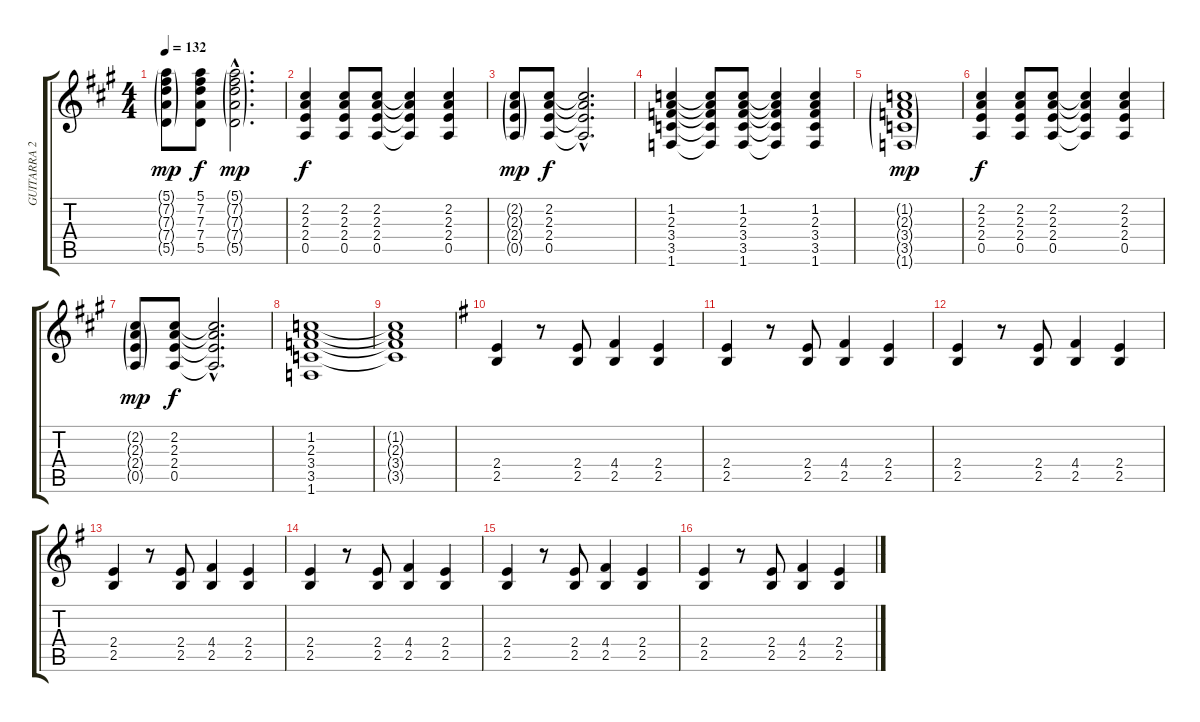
\track ("GUITARRA 2" "GUITARRA 2") {instrument overdrivenguitar}
\staff {score tabs}
\tuning (E4 B3 G3 D3 A2 E2) {hide}
\ts (4 4)
\tempo 132
\clef g2
\ks f#minor
(5.1{g} 7.2{g} 7.3{g} 7.4{g} 5.5{g}).8{dy mp} (5.1 7.2 7.3 7.4 5.5).8{dy f} (5.1{g hac} 7.2{g hac} 7.3{g hac} 7.4{g hac} 5.5{g hac}).2{d dy mp} |
(2.2 2.3 2.4 0.5).4{dy f} (2.2 2.3 2.4 0.5).8 (2.2 2.3 2.4 0.5).8 (2.2{t} 2.3{t} 2.4{t} 0.5{t}).4 (2.2 2.3 2.4 0.5).4 |
(2.2{g} 2.3{g} 2.4{g} 0.5{g}).8{dy mp} (2.2 2.3 2.4 0.5).8{dy f} (2.2{hac t} 2.3{hac t} 2.4{hac t} 0.5{hac t}).2{d} |
(1.2 2.3 3.4 3.5 1.6).4 (1.2{t} 2.3{t} 3.4{t} 3.5{t} 1.6{t}).8 (1.2 2.3 3.4 3.5 1.6).8 (1.2{t} 2.3{t} 3.4{t} 3.5{t} 1.6{t}).4 (1.2 2.3 3.4 3.5 1.6).4 |
(1.2{g} 2.3{g} 3.4{g} 3.5{g} 1.6{g}).1{dy mp} |
(2.2 2.3 2.4 0.5).4{dy f} (2.2 2.3 2.4 0.5).8 (2.2 2.3 2.4 0.5).8 (2.2{t} 2.3{t} 2.4{t} 0.5{t}).4 (2.2 2.3 2.4 0.5).4 |
(2.2{g} 2.3{g} 2.4{g} 0.5{g}).8{dy mp} (2.2 2.3 2.4 0.5).8{dy f} (2.2{hac t} 2.3{hac t} 2.4{hac t} 0.5{hac t}).2{d} |
(1.2 2.3 3.4 3.5 1.6).1 |
(1.2{t} 2.3{t} 3.4{t} 3.5{t}).1 |
\ks eminor
(2.4 2.5).4 r.8 (2.4 2.5).8 (4.4 2.5).4 (2.4 2.5).4 |
(2.4 2.5).4 r.8 (2.4 2.5).8 (4.4 2.5).4 (2.4 2.5).4 |
(2.4 2.5).4 r.8 (2.4 2.5).8 (4.4 2.5).4 (2.4 2.5).4 |
(2.4 2.5).4 r.8 (2.4 2.5).8 (4.4 2.5).4 (2.4 2.5).4 |
(2.4 2.5).4 r.8 (2.4 2.5).8 (4.4 2.5).4 (2.4 2.5).4 |
(2.4 2.5).4 r.8 (2.4 2.5).8 (4.4 2.5).4 (2.4 2.5).4 |
(2.4 2.5).4 r.8 (2.4 2.5).8 (4.4 2.5).4 (2.4 2.5).4
